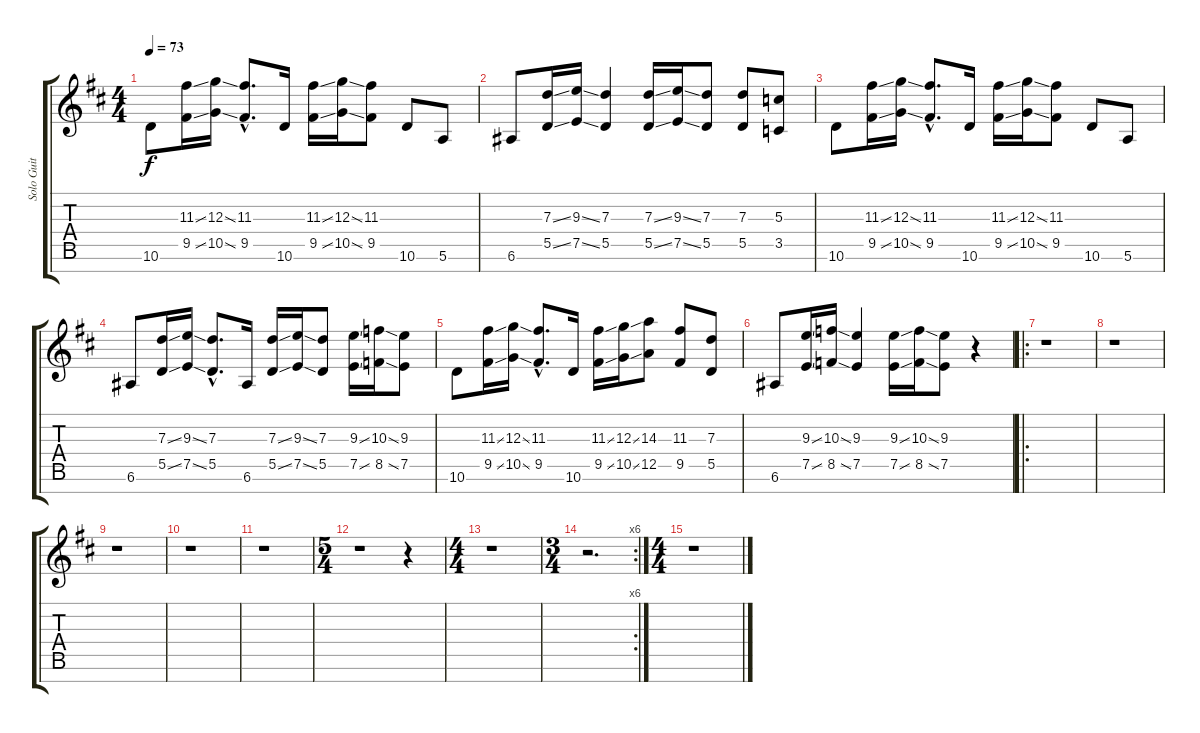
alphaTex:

\track ("Solo Guit" "Solo Guit") {instrument distortionguitar}
\staff {score tabs}
\tuning (E4 B3 G3 D3 A2 E2 B1) {hide}
\ts (4 4)
\tempo 73
\clef g2
\ks d
10.6.8{dy f} (11.3{ss} 9.5{ss}).16 (12.3{ss} 10.5{ss}).16 (11.3{hac} 9.5{hac}).8{d} 10.6.16 (11.3{ss} 9.5{ss}).16 (12.3{ss} 10.5{ss}).16 (11.3 9.5).8 10.6.8 5.6.8 |
6.6.8 (7.3{ss} 5.5{ss}).16 (9.3{ss} 7.5{ss}).16 (7.3 5.5).4 (7.3{ss} 5.5{ss}).16 (9.3{ss} 7.5{ss}).16 (7.3 5.5).8 (7.3 5.5).8 (5.3 3.5).8 |
10.6.8 (11.3{ss} 9.5{ss}).16 (12.3{ss} 10.5{ss}).16 (11.3{hac} 9.5{hac}).8{d} 10.6.16 (11.3{ss} 9.5{ss}).16 (12.3{ss} 10.5{ss}).16 (11.3 9.5).8 10.6.8 5.6.8 |
6.6.8 (7.3{ss} 5.5{ss}).16 (9.3{ss} 7.5{ss}).16 (7.3{hac} 5.5{hac}).8{d} 6.6.16 (7.3{ss} 5.5{ss}).16 (9.3{ss} 7.5{ss}).16 (7.3 5.5).8 (9.3{ss} 7.5{ss}).16 (10.3{ss} 8.5{ss}).16 (9.3 7.5).8 |
10.6.8 (11.3{ss} 9.5{ss}).16 (12.3{ss} 10.5{ss}).16 (11.3{hac} 9.5{hac}).8{d} 10.6.16 (11.3{ss} 9.5{ss}).16 (12.3{ss} 10.5{ss}).16 (14.3 12.5).8 (11.3 9.5).8 (7.3 5.5).8 |
6.6.8 (9.3{ss} 7.5{ss}).16 (10.3{ss} 8.5{ss}).16 (9.3 7.5).4 (9.3{ss} 7.5{ss}).16 (10.3{ss} 8.5{ss}).16 (9.3 7.5).8 r.4 |
\ro
r.1 |
r.1 |
r.1 |
r.1 |
r.1 |
\ts (5 4)
r.1 r.4 |
\ts (4 4)
r.1 |
\rc 6
\ts (3 4)
r.2{d} |
\ts (4 4)
r.1
